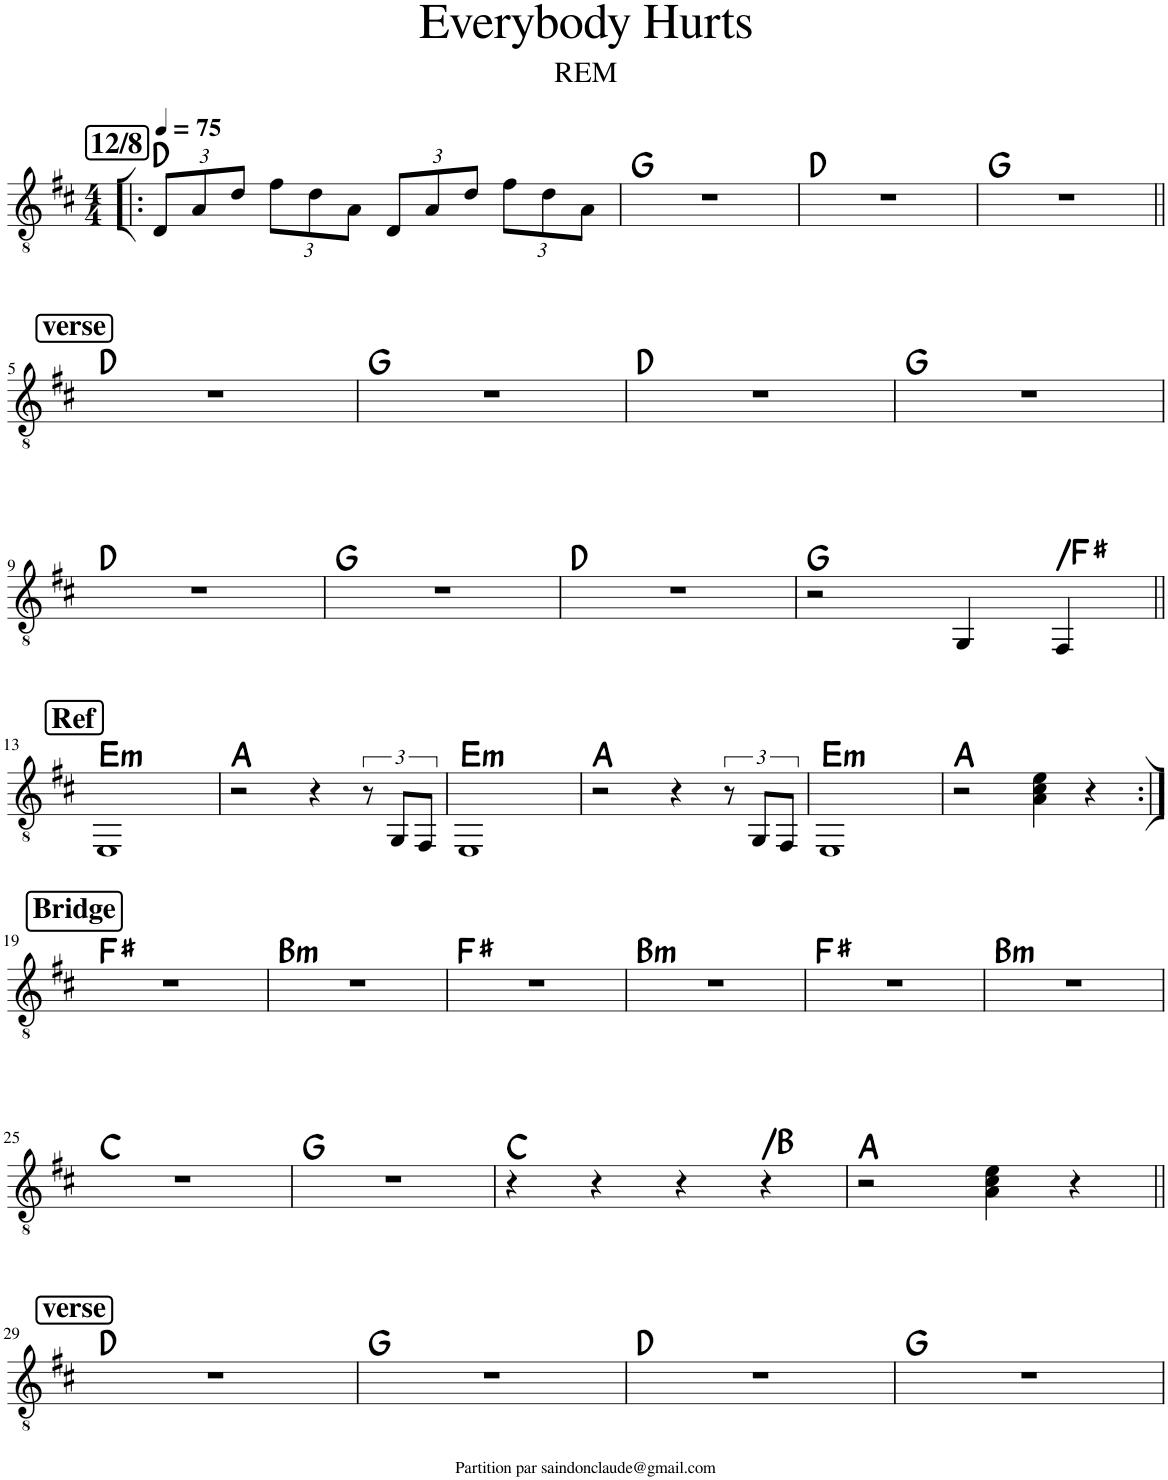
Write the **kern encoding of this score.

**kern	**harte
*part1	*part1
*staff1	*
*I"Classical Guitar	*
*I'Guit.	*
*clefGv2	*
*k[f#c#]	*
*M4/4	*
*MM75	*
*Xbrackettup	*
!!LO:REH:place=s1:a:B:rj:fs=14:t=12/8
=1!|:	=1!|:
12D/L	D:maj
12A/	.
12d/J	.
12f#\L	.
12d\	.
12A\J	.
12D/L	.
12A/	.
12d/J	.
12f#\L	.
12d\	.
12A\J	.
=2	=2
1r	G:maj
=3	=3
1r	D:maj
=4	=4
1r	G:maj
!!LO:LB:g=z
!!LO:REH:place=s1:a:B:rj:fs=14:t=verse
=5||	=5||
1r	D:maj
=6	=6
1r	G:maj
=7	=7
1r	D:maj
=8	=8
1r	G:maj
!!LO:LB:g=z
=9	=9
1r	D:maj
=10	=10
1r	G:maj
=11	=11
1r	D:maj
=12	=12
2r	G:maj
4GG/	.
!	!LO:H:kt=N.C.
4FF#/	N
!!LO:LB:g=z
!!LO:REH:place=s1:a:B:rj:fs=14:t=Ref
=13||	=13||
!	!LO:H:kt=m
1EE	E:min
=14	=14
2r	A:maj
4r	.
*brackettup	*
12r	.
12GG/L	.
12FF#/J	.
=15	=15
!	!LO:H:kt=m
1EE	E:min
=16	=16
2r	A:maj
4r	.
12r	.
12GG/L	.
12FF#/J	.
=17	=17
!	!LO:H:kt=m
1EE	E:min
=18	=18
2r	A:maj
4A\ 4c#\ 4e\	.
4r	.
!!LO:LB:g=z
!!LO:REH:place=s1:a:B:rj:fs=14:t=Bridge
=19:|!	=19:|!
1r	F#:maj
=20	=20
!	!LO:H:kt=m
1r	B:min
=21	=21
1r	F#:maj
=22	=22
!	!LO:H:kt=m
1r	B:min
=23	=23
1r	F#:maj
=24	=24
!	!LO:H:kt=m
1r	B:min
!!LO:LB:g=z
=25	=25
1r	C:maj
=26	=26
1r	G:maj
=27	=27
4r	C:maj
4r	.
4r	.
!	!LO:H:kt=N.C.
4r	N
=28	=28
2r	A:maj
4A\ 4c#\ 4e\	.
4r	.
!!LO:LB:g=z
!!LO:REH:place=s1:a:B:rj:fs=14:t=verse
=29||	=29||
1r	D:maj
=30	=30
1r	G:maj
=31	=31
1r	D:maj
=32	=32
1r	G:maj
=	=
*-	*-
